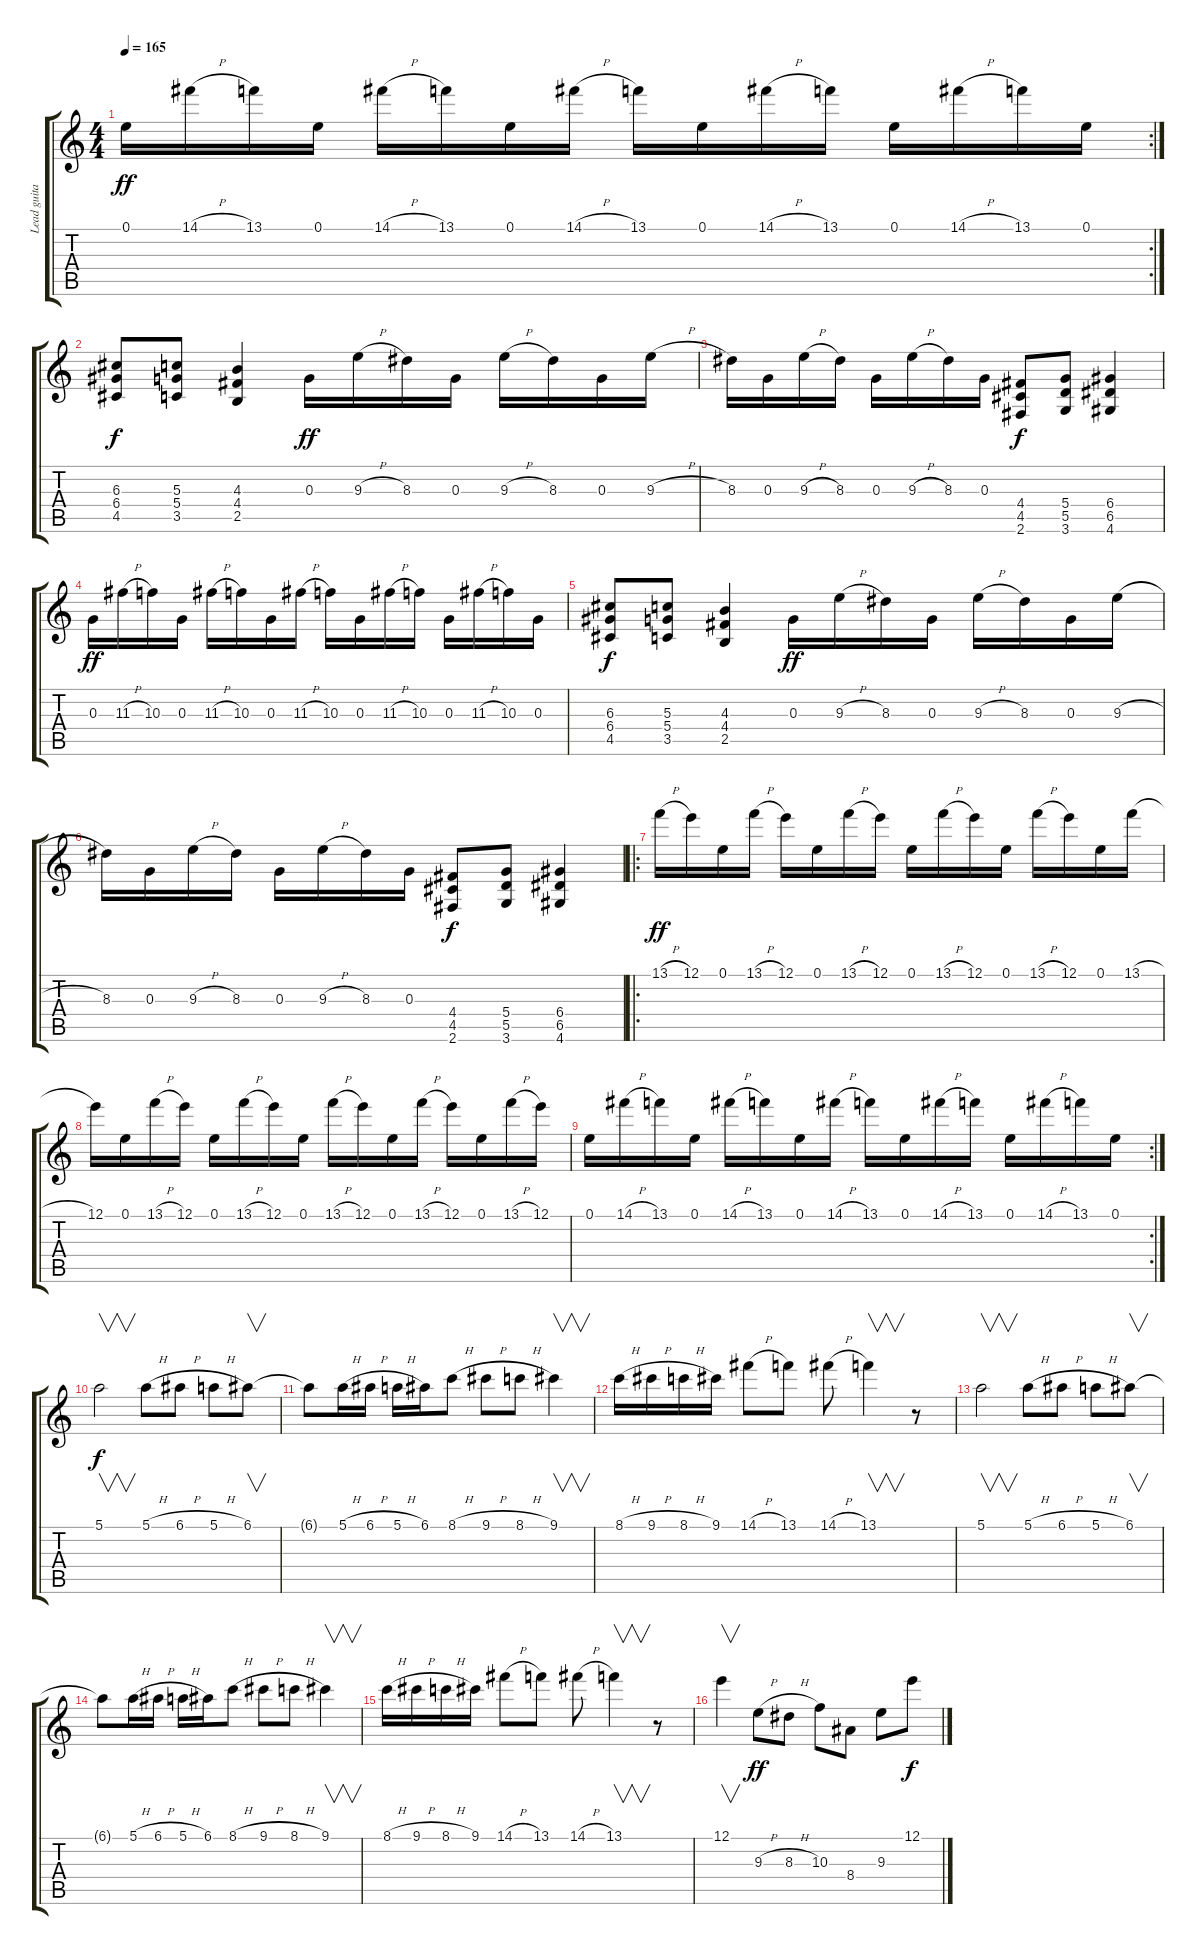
\track ("Lead guitar" "Lead guita") {instrument overdrivenguitar}
\staff {score tabs}
\tuning (E4 B3 G3 D3 A2 E2) {hide}
\rc 2
\ts (4 4)
\tempo 165
\clef g2
\ks c
0.1.16{dy ff} 14.1{h}.16 13.1.16 0.1.16 14.1{h}.16 13.1.16 0.1.16 14.1{h}.16 13.1.16 0.1.16 14.1{h}.16 13.1.16 0.1.16 14.1{h}.16 13.1.16 0.1.16 |
(6.3 6.4 4.5).8{dy f} (5.3 5.4 3.5).8 (4.3 4.4 2.5).4 0.3.16{dy ff} 9.3{h}.16 8.3.16 0.3.16 9.3{h}.16 8.3.16 0.3.16 9.3{h}.16 |
8.3.16 0.3.16 9.3{h}.16 8.3.16 0.3.16 9.3{h}.16 8.3.16 0.3.16 (4.4 4.5 2.6).8{dy f} (5.4 5.5 3.6).8 (6.4 6.5 4.6).4 |
0.3.16{dy ff} 11.3{h}.16 10.3.16 0.3.16 11.3{h}.16 10.3.16 0.3.16 11.3{h}.16 10.3.16 0.3.16 11.3{h}.16 10.3.16 0.3.16 11.3{h}.16 10.3.16 0.3.16 |
(6.3 6.4 4.5).8{dy f} (5.3 5.4 3.5).8 (4.3 4.4 2.5).4 0.3.16{dy ff} 9.3{h}.16 8.3.16 0.3.16 9.3{h}.16 8.3.16 0.3.16 9.3{h}.16 |
8.3.16 0.3.16 9.3{h}.16 8.3.16 0.3.16 9.3{h}.16 8.3.16 0.3.16 (4.4 4.5 2.6).8{dy f} (5.4 5.5 3.6).8 (6.4 6.5 4.6).4 |
\ro
13.1{h}.16{dy ff} 12.1.16 0.1.16 13.1{h}.16 12.1.16 0.1.16 13.1{h}.16 12.1.16 0.1.16 13.1{h}.16 12.1.16 0.1.16 13.1{h}.16 12.1.16 0.1.16 13.1{h}.16 |
12.1.16 0.1.16 13.1{h}.16 12.1.16 0.1.16 13.1{h}.16 12.1.16 0.1.16 13.1{h}.16 12.1.16 0.1.16 13.1{h}.16 12.1.16 0.1.16 13.1{h}.16 12.1.16 |
\rc 2
0.1.16 14.1{h}.16 13.1.16 0.1.16 14.1{h}.16 13.1.16 0.1.16 14.1{h}.16 13.1.16 0.1.16 14.1{h}.16 13.1.16 0.1.16 14.1{h}.16 13.1.16 0.1.16 |
5.1.2{v dy f} 5.1{h}.8 6.1{h}.8 5.1{h}.8 6.1.8{v} |
6.1{t}.8 5.1{h}.16 6.1{h}.16 5.1{h}.16 6.1.16 8.1{h}.8 9.1{h}.8 8.1{h}.8 9.1.4{v} |
8.1{h}.16 9.1{h}.16 8.1{h}.16 9.1.16 14.1{h}.8 13.1.8 14.1{h}.8 13.1.4{v} r.8 |
5.1.2{v} 5.1{h}.8 6.1{h}.8 5.1{h}.8 6.1.8{v} |
6.1{t}.8 5.1{h}.16 6.1{h}.16 5.1{h}.16 6.1.16 8.1{h}.8 9.1{h}.8 8.1{h}.8 9.1.4{v} |
8.1{h}.16 9.1{h}.16 8.1{h}.16 9.1.16 14.1{h}.8 13.1.8 14.1{h}.8 13.1.4{v} r.8 |
12.1.4{v} 9.3{h}.8{dy ff} 8.3{h}.8 10.3.8 8.4.8 9.3.8 12.1.8{dy f}
